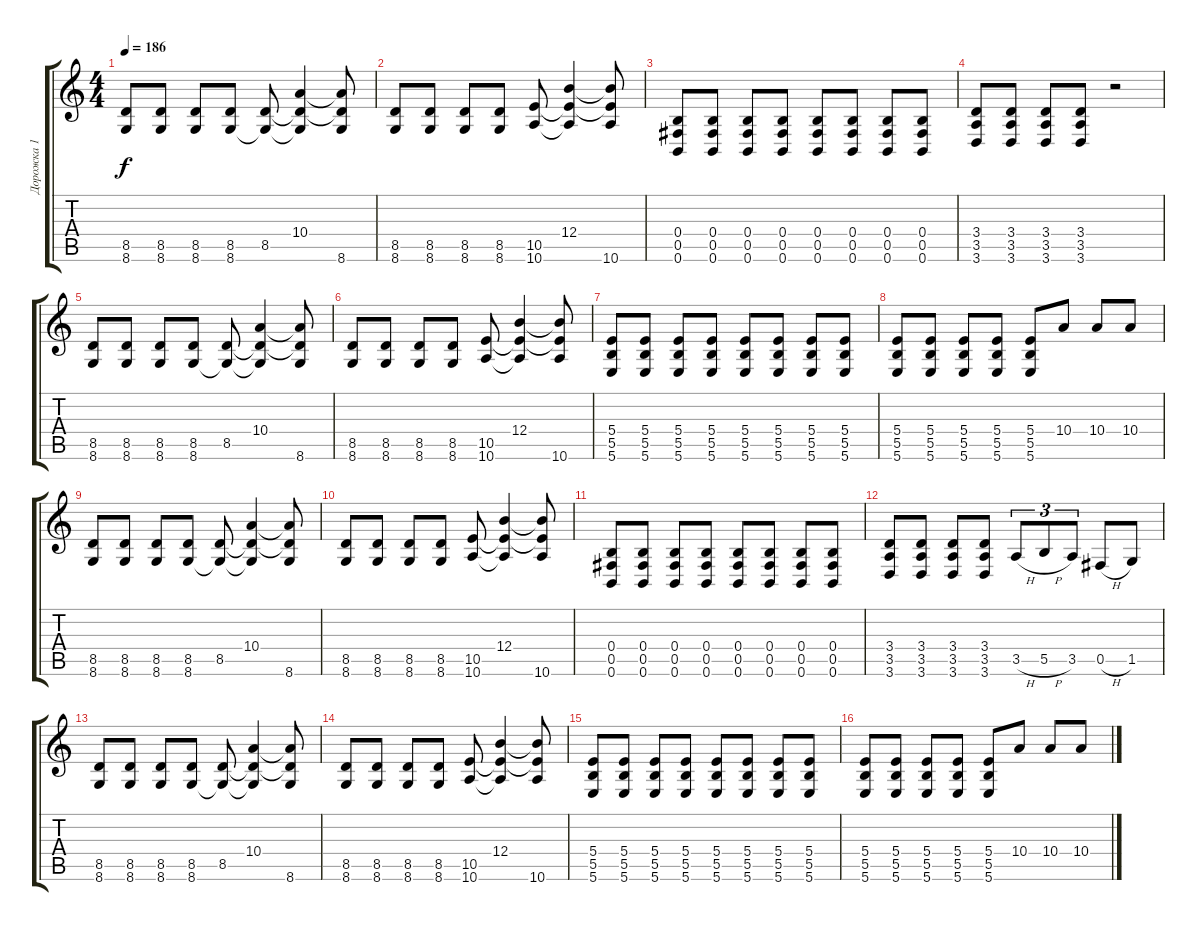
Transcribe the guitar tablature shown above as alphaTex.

\track ("Дорожка 1" "Дорожка 1") {instrument distortionguitar}
\staff {score tabs}
\tuning (Db4 Ab3 E3 B2 Gb2 B1) {hide}
\ts (4 4)
\tempo 186
\clef g2
\ks c
(8.5 8.6).8{dy f} (8.5 8.6).8 (8.5 8.6).8 (8.5 8.6).8 (8.5 8.6{t}).8 (10.4 8.5{t} 8.6{t}).4 (10.4{t} 8.5{t} 8.6).8 |
(8.5 8.6).8 (8.5 8.6).8 (8.5 8.6).8 (8.5 8.6).8 (10.5 10.6).8 (12.4 10.5{t} 10.6{t}).4 (12.4{t} 10.5{t} 10.6).8 |
(0.4 0.5 0.6).8 (0.4 0.5 0.6).8 (0.4 0.5 0.6).8 (0.4 0.5 0.6).8 (0.4 0.5 0.6).8 (0.4 0.5 0.6).8 (0.4 0.5 0.6).8 (0.4 0.5 0.6).8 |
(3.4 3.5 3.6).8 (3.4 3.5 3.6).8 (3.4 3.5 3.6).8 (3.4 3.5 3.6).8 r.2 |
(8.5 8.6).8{instrument distortionguitar} (8.5 8.6).8 (8.5 8.6).8 (8.5 8.6).8 (8.5 8.6{t}).8 (10.4 8.5{t} 8.6{t}).4 (10.4{t} 8.5{t} 8.6).8 |
(8.5 8.6).8 (8.5 8.6).8 (8.5 8.6).8 (8.5 8.6).8 (10.5 10.6).8 (12.4 10.5{t} 10.6{t}).4 (12.4{t} 10.5{t} 10.6).8 |
(5.4 5.5 5.6).8 (5.4 5.5 5.6).8 (5.4 5.5 5.6).8 (5.4 5.5 5.6).8 (5.4 5.5 5.6).8 (5.4 5.5 5.6).8 (5.4 5.5 5.6).8 (5.4 5.5 5.6).8 |
(5.4 5.5 5.6).8 (5.4 5.5 5.6).8 (5.4 5.5 5.6).8 (5.4 5.5 5.6).8 (5.4 5.5 5.6).8 10.4.8 10.4.8 10.4.8 |
(8.5 8.6).8 (8.5 8.6).8 (8.5 8.6).8 (8.5 8.6).8 (8.5 8.6{t}).8 (10.4 8.5{t} 8.6{t}).4 (10.4{t} 8.5{t} 8.6).8 |
(8.5 8.6).8 (8.5 8.6).8 (8.5 8.6).8 (8.5 8.6).8 (10.5 10.6).8 (12.4 10.5{t} 10.6{t}).4 (12.4{t} 10.5{t} 10.6).8 |
(0.4 0.5 0.6).8 (0.4 0.5 0.6).8 (0.4 0.5 0.6).8 (0.4 0.5 0.6).8 (0.4 0.5 0.6).8 (0.4 0.5 0.6).8 (0.4 0.5 0.6).8 (0.4 0.5 0.6).8 |
(3.4 3.5 3.6).8 (3.4 3.5 3.6).8 (3.4 3.5 3.6).8 (3.4 3.5 3.6).8 3.5{h}.8{tu (3 2)} 5.5{h}.8{tu (3 2)} 3.5.8{tu (3 2)} 0.5{h}.8 1.5.8 |
(8.5 8.6).8 (8.5 8.6).8 (8.5 8.6).8 (8.5 8.6).8 (8.5 8.6{t}).8 (10.4 8.5{t} 8.6{t}).4 (10.4{t} 8.5{t} 8.6).8 |
(8.5 8.6).8 (8.5 8.6).8 (8.5 8.6).8 (8.5 8.6).8 (10.5 10.6).8 (12.4 10.5{t} 10.6{t}).4 (12.4{t} 10.5{t} 10.6).8 |
(5.4 5.5 5.6).8 (5.4 5.5 5.6).8 (5.4 5.5 5.6).8 (5.4 5.5 5.6).8 (5.4 5.5 5.6).8 (5.4 5.5 5.6).8 (5.4 5.5 5.6).8 (5.4 5.5 5.6).8 |
(5.4 5.5 5.6).8 (5.4 5.5 5.6).8 (5.4 5.5 5.6).8 (5.4 5.5 5.6).8 (5.4 5.5 5.6).8 10.4.8 10.4.8 10.4.8
